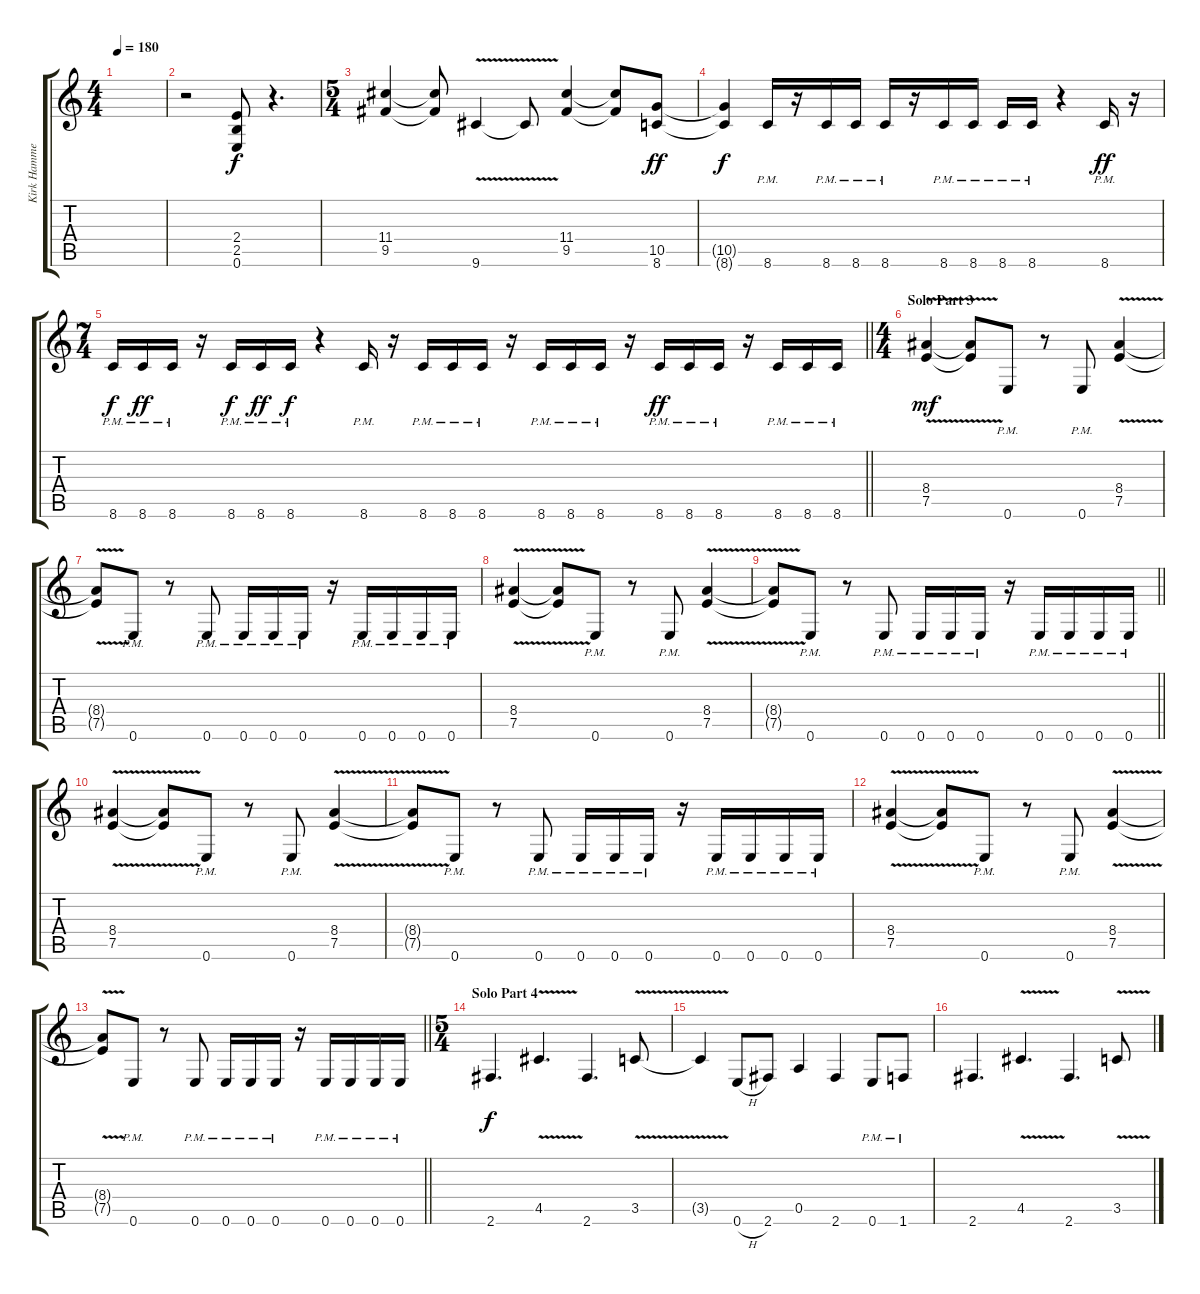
\track ("Kirk Hammet (Rythm)" "Kirk Hamme") {instrument distortionguitar}
\staff {score tabs}
\tuning (E4 B3 G3 D3 A2 E2) {hide}
\ts (4 4)
\tempo 180
\clef g2
\ks c
|
r.2 (2.4 2.5 0.6).8 r.4{d} |
\ts (5 4)
(11.4 9.5).4 (11.4{t} 9.5{t}).8 9.6{v}.4 9.6{t}.8 (11.4 9.5).4 (11.4{t} 9.5{t}).8 (10.5 8.6).8{dy ff} |
(10.5{t} 8.6{t}).4{dy f} 8.6{pm}.16 r.16 8.6{pm}.16 8.6{pm}.16 8.6{pm}.16 r.16 8.6{pm}.16 8.6{pm}.16 8.6{pm}.16 8.6{pm}.16 r.4 8.6{pm}.16{dy ff} r.16 |
\ts (7 4)
\barLineRight lightlight
8.6{pm}.16{dy f} 8.6{pm}.16{dy ff} 8.6{pm}.16 r.16 8.6{pm}.16{dy f} 8.6{pm}.16{dy ff} 8.6{pm}.16{dy f} r.4 8.6{pm}.16 r.16 8.6{pm}.16 8.6{pm}.16 8.6{pm}.16 r.16 8.6{pm}.16 8.6{pm}.16 8.6{pm}.16 r.16 8.6{pm}.16{dy ff} 8.6{pm}.16 8.6{pm}.16 r.16 8.6{pm}.16 8.6{pm}.16 8.6{pm}.16 |
\ts (4 4)
\section ("" "Solo Part 3")
(8.4{v} 7.5).4{dy mf} (8.4{t} 7.5{t}).8 0.6{pm}.8 r.8 0.6{pm}.8 (8.4{v} 7.5).4 |
(8.4{t} 7.5{t}).8 0.6{pm}.8 r.8 0.6{pm}.8 0.6{pm}.16 0.6{pm}.16 0.6{pm}.16 r.16 0.6{pm}.16 0.6{pm}.16 0.6{pm}.16 0.6{pm}.16 |
(8.4{v} 7.5).4 (8.4{t} 7.5{t}).8 0.6{pm}.8 r.8 0.6{pm}.8 (8.4{v} 7.5).4 |
\barLineRight lightlight
(8.4{t} 7.5{t}).8 0.6{pm}.8 r.8 0.6{pm}.8 0.6{pm}.16 0.6{pm}.16 0.6{pm}.16 r.16 0.6{pm}.16 0.6{pm}.16 0.6{pm}.16 0.6{pm}.16 |
(8.4{v} 7.5).4 (8.4{t} 7.5{t}).8 0.6{pm}.8 r.8 0.6{pm}.8 (8.4{v} 7.5).4 |
(8.4{t} 7.5{t}).8 0.6{pm}.8 r.8 0.6{pm}.8 0.6{pm}.16 0.6{pm}.16 0.6{pm}.16 r.16 0.6{pm}.16 0.6{pm}.16 0.6{pm}.16 0.6{pm}.16 |
(8.4{v} 7.5).4 (8.4{t} 7.5{t}).8 0.6{pm}.8 r.8 0.6{pm}.8 (8.4{v} 7.5).4 |
\barLineRight lightlight
(8.4{t} 7.5{t}).8 0.6{pm}.8 r.8 0.6{pm}.8 0.6{pm}.16 0.6{pm}.16 0.6{pm}.16 r.16 0.6{pm}.16 0.6{pm}.16 0.6{pm}.16 0.6{pm}.16 |
\ts (5 4)
\section ("" "Solo Part 4")
2.6.4{d dy f} 4.5{v}.4{d} 2.6.4{d} 3.5{v}.8 |
3.5{t}.4 0.6{h}.8 2.6.8 0.5.4 2.6.4 0.6{pm}.8 1.6{pm}.8 |
2.6.4{d} 4.5{v}.4{d} 2.6.4{d} 3.5{v}.8
